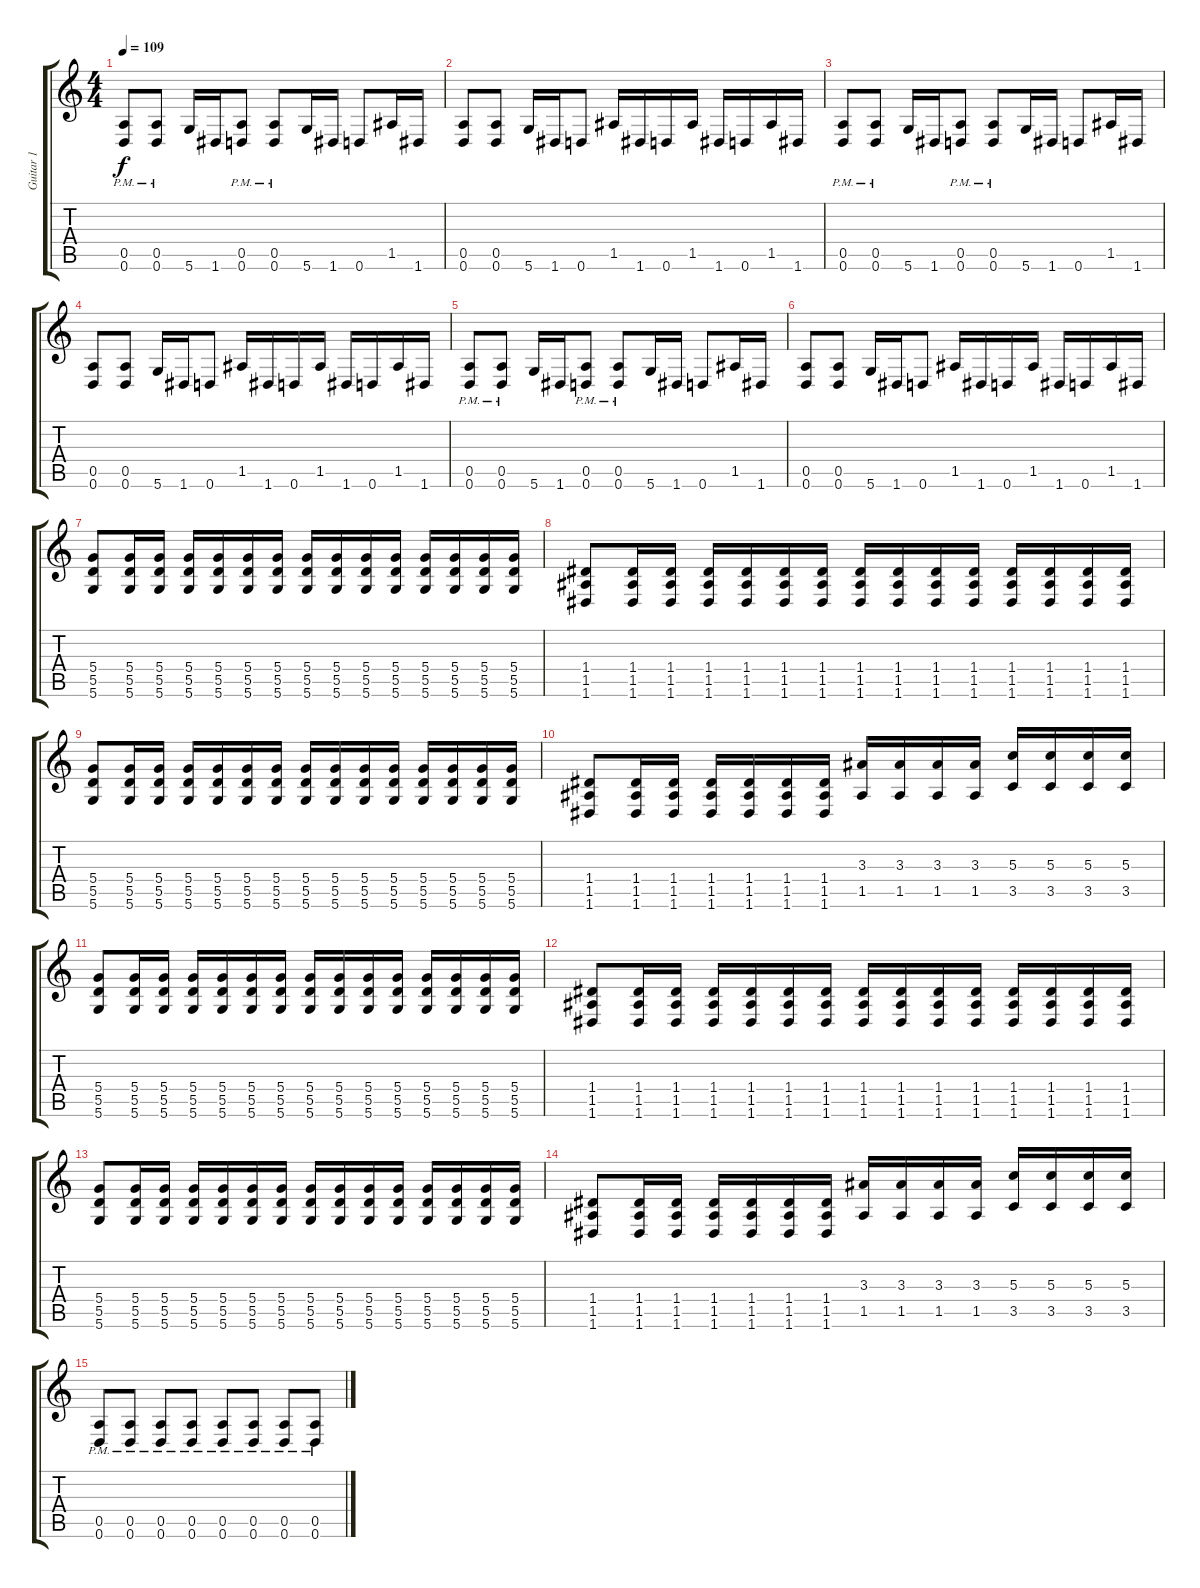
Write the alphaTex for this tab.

\track ("Guitar 1" "Guitar 1") {instrument distortionguitar}
\staff {score tabs}
\tuning (E4 B3 G3 D3 A2 D2) {hide}
\ts (4 4)
\tempo 109
\clef g2
\ks c
(0.5{pm} 0.6).8{dy f} (0.5{pm} 0.6).8 5.6.16 1.6.16 (0.5{pm} 0.6).8 (0.5{pm} 0.6).8 5.6.16 1.6.16 0.6.8 1.5.16 1.6.16 |
(0.5 0.6).8 (0.5 0.6).8 5.6.16 1.6.16 0.6.8 1.5.16 1.6.16 0.6.16 1.5.16 1.6.16 0.6.16 1.5.16 1.6.16 |
(0.5{pm} 0.6).8 (0.5{pm} 0.6).8 5.6.16 1.6.16 (0.5{pm} 0.6).8 (0.5{pm} 0.6).8 5.6.16 1.6.16 0.6.8 1.5.16 1.6.16 |
(0.5 0.6).8 (0.5 0.6).8 5.6.16 1.6.16 0.6.8 1.5.16 1.6.16 0.6.16 1.5.16 1.6.16 0.6.16 1.5.16 1.6.16 |
(0.5{pm} 0.6).8 (0.5{pm} 0.6).8 5.6.16 1.6.16 (0.5{pm} 0.6).8 (0.5{pm} 0.6).8 5.6.16 1.6.16 0.6.8 1.5.16 1.6.16 |
(0.5 0.6).8 (0.5 0.6).8 5.6.16 1.6.16 0.6.8 1.5.16 1.6.16 0.6.16 1.5.16 1.6.16 0.6.16 1.5.16 1.6.16 |
(5.4 5.5 5.6).8 (5.4 5.5 5.6).16 (5.4 5.5 5.6).16 (5.4 5.5 5.6).16 (5.4 5.5 5.6).16 (5.4 5.5 5.6).16 (5.4 5.5 5.6).16 (5.4 5.5 5.6).16 (5.4 5.5 5.6).16 (5.4 5.5 5.6).16 (5.4 5.5 5.6).16 (5.4 5.5 5.6).16 (5.4 5.5 5.6).16 (5.4 5.5 5.6).16 (5.4 5.5 5.6).16 |
(1.4 1.5 1.6).8 (1.4 1.5 1.6).16 (1.4 1.5 1.6).16 (1.4 1.5 1.6).16 (1.4 1.5 1.6).16 (1.4 1.5 1.6).16 (1.4 1.5 1.6).16 (1.4 1.5 1.6).16 (1.4 1.5 1.6).16 (1.4 1.5 1.6).16 (1.4 1.5 1.6).16 (1.4 1.5 1.6).16 (1.4 1.5 1.6).16 (1.4 1.5 1.6).16 (1.4 1.5 1.6).16 |
(5.4 5.5 5.6).8 (5.4 5.5 5.6).16 (5.4 5.5 5.6).16 (5.4 5.5 5.6).16 (5.4 5.5 5.6).16 (5.4 5.5 5.6).16 (5.4 5.5 5.6).16 (5.4 5.5 5.6).16 (5.4 5.5 5.6).16 (5.4 5.5 5.6).16 (5.4 5.5 5.6).16 (5.4 5.5 5.6).16 (5.4 5.5 5.6).16 (5.4 5.5 5.6).16 (5.4 5.5 5.6).16 |
(1.4 1.5 1.6).8 (1.4 1.5 1.6).16 (1.4 1.5 1.6).16 (1.4 1.5 1.6).16 (1.4 1.5 1.6).16 (1.4 1.5 1.6).16 (1.4 1.5 1.6).16 (3.3 1.5).16 (3.3 1.5).16 (3.3 1.5).16 (3.3 1.5).16 (5.3 3.5).16 (5.3 3.5).16 (5.3 3.5).16 (5.3 3.5).16 |
(5.4 5.5 5.6).8 (5.4 5.5 5.6).16 (5.4 5.5 5.6).16 (5.4 5.5 5.6).16 (5.4 5.5 5.6).16 (5.4 5.5 5.6).16 (5.4 5.5 5.6).16 (5.4 5.5 5.6).16 (5.4 5.5 5.6).16 (5.4 5.5 5.6).16 (5.4 5.5 5.6).16 (5.4 5.5 5.6).16 (5.4 5.5 5.6).16 (5.4 5.5 5.6).16 (5.4 5.5 5.6).16 |
(1.4 1.5 1.6).8 (1.4 1.5 1.6).16 (1.4 1.5 1.6).16 (1.4 1.5 1.6).16 (1.4 1.5 1.6).16 (1.4 1.5 1.6).16 (1.4 1.5 1.6).16 (1.4 1.5 1.6).16 (1.4 1.5 1.6).16 (1.4 1.5 1.6).16 (1.4 1.5 1.6).16 (1.4 1.5 1.6).16 (1.4 1.5 1.6).16 (1.4 1.5 1.6).16 (1.4 1.5 1.6).16 |
(5.4 5.5 5.6).8 (5.4 5.5 5.6).16 (5.4 5.5 5.6).16 (5.4 5.5 5.6).16 (5.4 5.5 5.6).16 (5.4 5.5 5.6).16 (5.4 5.5 5.6).16 (5.4 5.5 5.6).16 (5.4 5.5 5.6).16 (5.4 5.5 5.6).16 (5.4 5.5 5.6).16 (5.4 5.5 5.6).16 (5.4 5.5 5.6).16 (5.4 5.5 5.6).16 (5.4 5.5 5.6).16 |
(1.4 1.5 1.6).8 (1.4 1.5 1.6).16 (1.4 1.5 1.6).16 (1.4 1.5 1.6).16 (1.4 1.5 1.6).16 (1.4 1.5 1.6).16 (1.4 1.5 1.6).16 (3.3 1.5).16 (3.3 1.5).16 (3.3 1.5).16 (3.3 1.5).16 (5.3 3.5).16 (5.3 3.5).16 (5.3 3.5).16 (5.3 3.5).16 |
(0.5{pm} 0.6{pm}).8 (0.5{pm} 0.6{pm}).8 (0.5{pm} 0.6{pm}).8 (0.5{pm} 0.6{pm}).8 (0.5{pm} 0.6{pm}).8 (0.5{pm} 0.6{pm}).8 (0.5{pm} 0.6{pm}).8 (0.5{pm} 0.6{pm}).8
